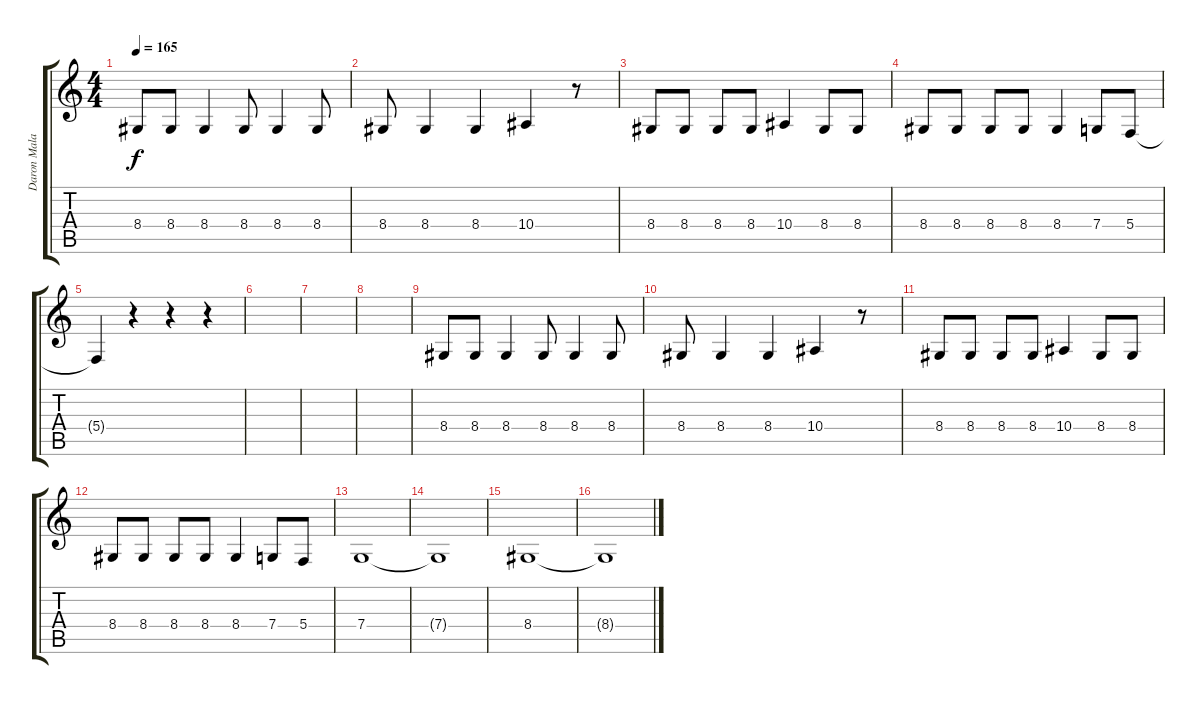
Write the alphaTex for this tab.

\track ("Daron Malakian - Vocals" "Daron Mala") {instrument flute}
\staff {score tabs}
\tuning (D4 A3 F3 C3 G2 C2) {hide}
\ts (4 4)
\tempo 165
\clef g2
\ks c
8.4.8{dy f} 8.4.8 8.4.4 8.4.8 8.4.4 8.4.8 |
8.4.8 8.4.4 8.4.4 10.4.4 r.8 |
8.4.8 8.4.8 8.4.8 8.4.8 10.4.4 8.4.8 8.4.8 |
8.4.8 8.4.8 8.4.8 8.4.8 8.4.4 7.4.8 5.4.8 |
5.4{t}.4 r.4 r.4 r.4 |
|
|
|
8.4.8 8.4.8 8.4.4 8.4.8 8.4.4 8.4.8 |
8.4.8 8.4.4 8.4.4 10.4.4 r.8 |
8.4.8 8.4.8 8.4.8 8.4.8 10.4.4 8.4.8 8.4.8 |
8.4.8 8.4.8 8.4.8 8.4.8 8.4.4 7.4.8 5.4.8 |
7.4.1 |
7.4{t}.1 |
8.4.1 |
8.4{t}.1
